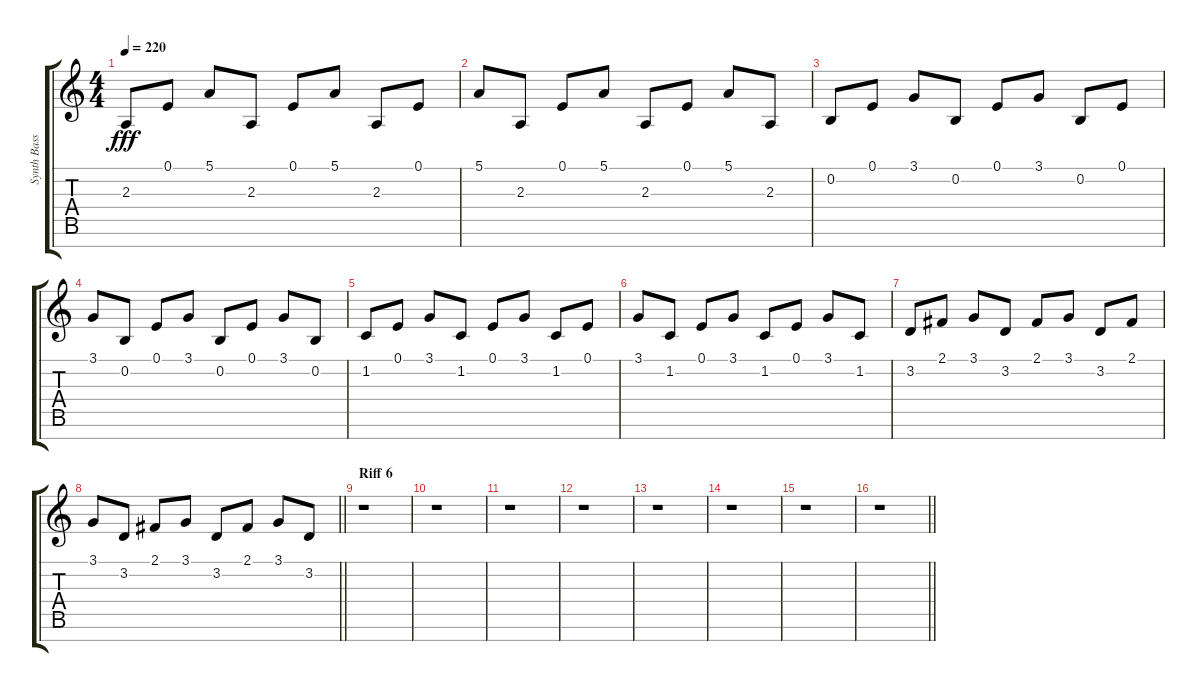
\track ("Synth Bass" "Synth Bass") {instrument lead2sawtooth}
\staff {score tabs}
\tuning (E4 B3 G3 D3 A2 E2 B1) {hide}
\ts (4 4)
\tempo 220
\clef g2
\ks c
2.3.8{dy fff} 0.1.8 5.1.8 2.3.8 0.1.8 5.1.8 2.3.8 0.1.8 |
5.1.8 2.3.8 0.1.8 5.1.8 2.3.8 0.1.8 5.1.8 2.3.8 |
0.2.8 0.1.8 3.1.8 0.2.8 0.1.8 3.1.8 0.2.8 0.1.8 |
3.1.8 0.2.8 0.1.8 3.1.8 0.2.8 0.1.8 3.1.8 0.2.8 |
1.2.8 0.1.8 3.1.8 1.2.8 0.1.8 3.1.8 1.2.8 0.1.8 |
3.1.8 1.2.8 0.1.8 3.1.8 1.2.8 0.1.8 3.1.8 1.2.8 |
3.2.8 2.1.8 3.1.8 3.2.8 2.1.8 3.1.8 3.2.8 2.1.8 |
\barLineRight lightlight
3.1.8 3.2.8 2.1.8 3.1.8 3.2.8 2.1.8 3.1.8 3.2.8 |
\section ("" "Riff 6")
r.1 |
r.1 |
r.1 |
r.1 |
r.1 |
r.1 |
r.1 |
\barLineRight lightlight
r.1
